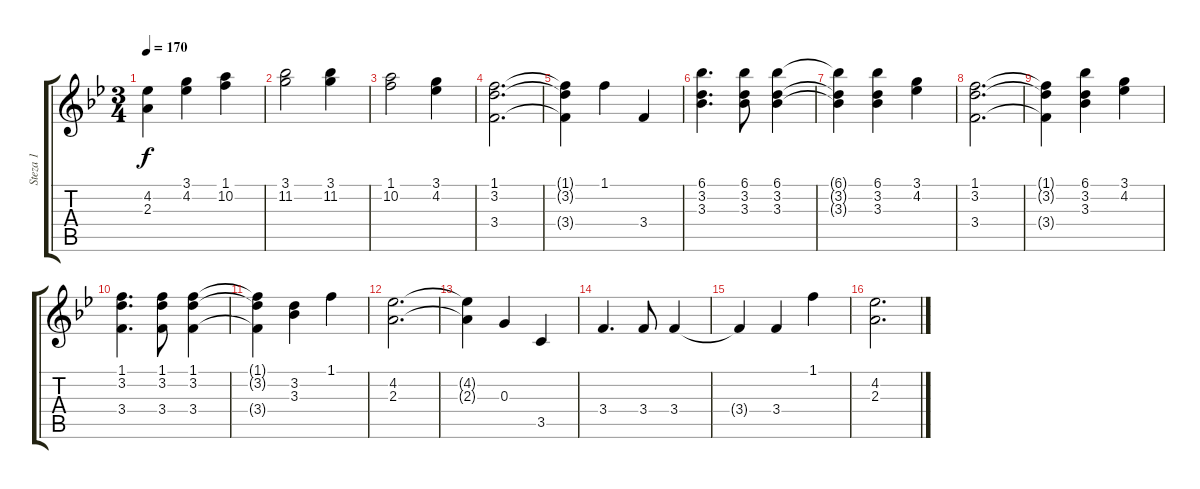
\track ("Steza 1" "Steza 1") {instrument acousticguitarsteel}
\staff {score tabs}
\tuning (E4 B3 G3 D3 A2 E2) {hide}
\ts (3 4)
\tempo 170
\clef g2
\ks bb
(4.2{t} 2.3{t}).4{dy f} (3.1 4.2).4 (1.1 10.2).4 |
(3.1 11.2).2 (3.1 11.2).4 |
(1.1 10.2).2 (3.1 4.2).4 |
(1.1 3.2 3.4).2{d} |
(1.1{t} 3.2{t} 3.4{t}).4 1.1.4 3.4.4 |
(6.1 3.2 3.3).4{d} (6.1 3.2 3.3).8 (6.1 3.2 3.3).4 |
(6.1{t} 3.2{t} 3.3{t}).4 (6.1 3.2 3.3).4 (3.1 4.2).4 |
(1.1 3.2 3.4).2{d} |
(1.1{t} 3.2{t} 3.4{t}).4 (6.1 3.2 3.3).4 (3.1 4.2).4 |
(1.1 3.2 3.4).4{d} (1.1 3.2 3.4).8 (1.1 3.2 3.4).4 |
(1.1{t} 3.2{t} 3.4{t}).4 (3.2 3.3).4 1.1.4 |
(4.2 2.3).2{d} |
(4.2{t} 2.3{t}).4 0.3.4 3.5.4 |
3.4.4{d} 3.4.8 3.4.4 |
3.4{t}.4 3.4.4 1.1.4 |
(4.2 2.3).2{d}
